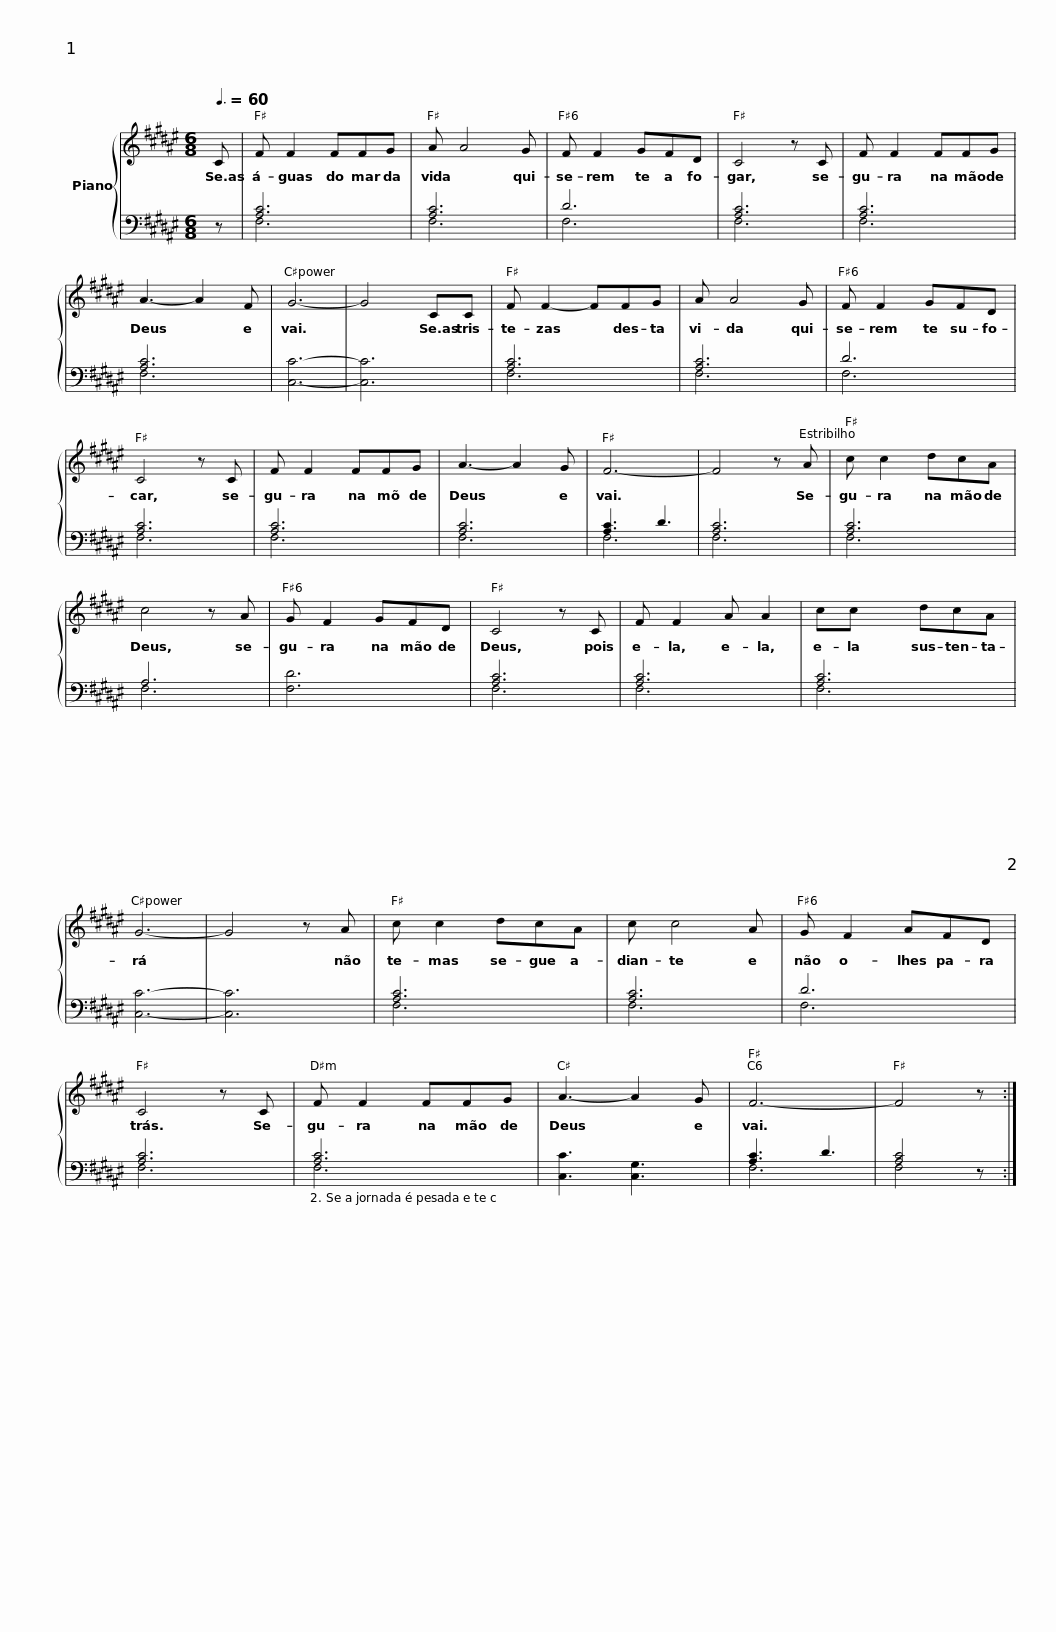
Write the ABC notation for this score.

X:1
%%score { 1 | ( 2 3 ) }
L:1/8
Q:3/8=60
M:6/8
I:linebreak $
K:F#
V:1 treble
V:2 bass
V:3 bass
V:1
 C | F F2 FFG | A A4 G | F F2 GFD | C4 z C |$ %5
 F F2 FFG | A3- A2 F | G6- | G4 CC | F F2- FFG |$ %10
 A A4 G | F F2 GFD | C4 z C | F F2 FFG | A3- A2 G |$ %15
 F6- | F4 z A | c c2 dcA | c4 z A | G F2 GFD |$ %20
 C4 z C | F F2 A A2 | ccx dcA | G6- | G4 z A |$ %25
 c c2 dcA | c c4 A | G F2 AFD | C4 z C |$ F F2 FFG | %30
 A3- A2 G | F6- | F4 z :| %33
V:2
 z | [A,C]6 | [A,C]6 | D6 | [A,C]6 |$ %5
 [A,C]6 | [A,C]6 | [C,C]6- | [C,C]6 | [A,C]6 |$ %10
 [A,C]6 | D6 | [A,C]6 | [A,C]6 | [A,C]6 |$ %15
 [A,C]3 D3 | [A,C]6 | [A,C]6 | A,6 | [F,D]6 |$ %20
 [A,C]6 | [A,C]6 | [A,C]6 | [C,C]6- | [C,C]6 |$ %25
 [A,C]6 | [A,C]6 | D6 | [A,C]6 |$ [A,C]6 | %30
 [C,C]3 [C,G,]3 | [A,C]3 D3 | [A,C]4 z :| %33
V:3
 x | F,6 | F,6 | F,6 | F,6 |$ %5
 F,6 | F,6 | x6 | x6 | F,6 |$ %10
 F,6 | F,6 | F,6 | F,6 | F,6 |$ %15
 F,6 | F,6 | F,6 | F,6 | x6 |$ %20
 F,6 | F,6 | F,6 | x6 | x6 |$ %25
 F,6 | F,6 | F,6 | F,6 |$ F,6 | %30
 x6 | F,6 | F,4 x :| %33
